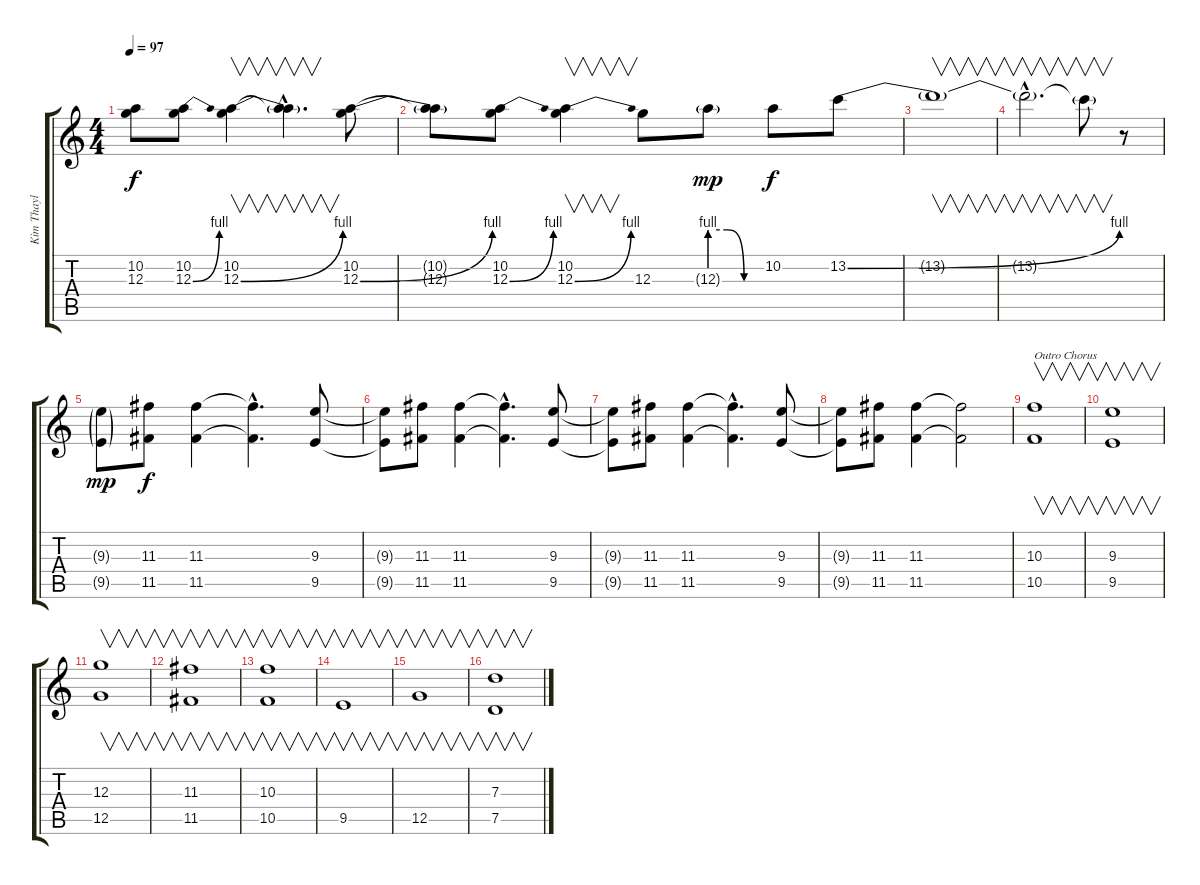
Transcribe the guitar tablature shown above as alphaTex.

\track ("Kim Thayl" "Kim Thayl") {instrument overdrivenguitar}
\staff {score tabs}
\tuning (C4 B3 G3 D3 G2 D2) {hide}
\ts (4 4)
\tempo 97
\clef g2
\ks c
(10.2{t} 12.3{t}).8{dy f} (10.2 12.3{be (bend 0 0 60 4)}).8 (10.2 12.3{be (bend 0 0 60 4)}).4{v} (10.2{hac t} 12.3{hac t}).4{v d} (10.2 12.3{be (bend 0 0 60 4)}).8 |
(10.2{t} 12.3{t}).8 (10.2 12.3{be (bend 0 0 60 4)}).8 (10.2 12.3{be (bend 0 0 60 4)}).4{v} 12.3.8 12.3{be (custom 0 4 20 4 40 0 60 0) g}.8{dy mp} 10.2.8{dy f} 13.2{be (bend 0 0 60 4)}.8 |
13.2{t}.1{v} |
13.2{hac t}.2{v d} 13.2{t}.8{v} r.8 |
(9.3{g} 9.5{g}).8{dy mp} (11.3 11.5).8{dy f} (11.3 11.5).4 (11.3{hac t} 11.5{hac t}).4{d} (9.3 9.5).8 |
(9.3{t} 9.5{t}).8 (11.3 11.5).8 (11.3 11.5).4 (11.3{hac t} 11.5{hac t}).4{d} (9.3 9.5).8 |
(9.3{t} 9.5{t}).8 (11.3 11.5).8 (11.3 11.5).4 (11.3{hac t} 11.5{hac t}).4{d} (9.3 9.5).8 |
(9.3{t} 9.5{t}).8 (11.3 11.5).8 (11.3 11.5).4 (11.3{t} 11.5{t}).2 |
(10.3 10.5).1{v txt "Outro Chorus"} |
(9.3 9.5).1{v} |
(12.3 12.5).1{v} |
(11.3 11.5).1{v} |
(10.3 10.5).1{v} |
9.5.1{v} |
12.5.1{v} |
(7.3 7.5).1{v}
